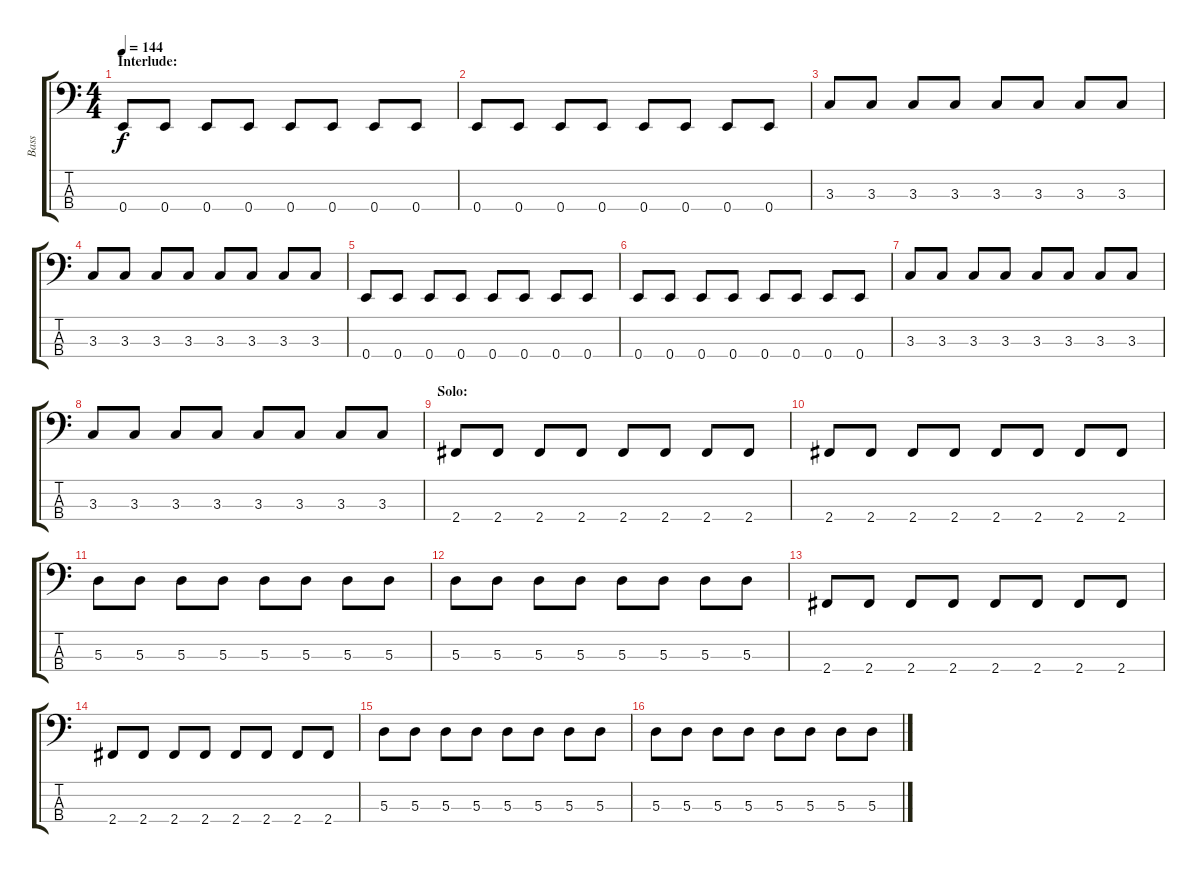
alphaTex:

\track ("Bass" "Bass") {instrument electricbassfinger}
\staff {score tabs}
\tuning (G2 D2 A1 E1) {hide}
\ts (4 4)
\section ("" "Interlude:")
\tempo 144
\clef f4
\ks c
0.4.8{dy f} 0.4.8 0.4.8 0.4.8 0.4.8 0.4.8 0.4.8 0.4.8 |
0.4.8 0.4.8 0.4.8 0.4.8 0.4.8 0.4.8 0.4.8 0.4.8 |
3.3.8 3.3.8 3.3.8 3.3.8 3.3.8 3.3.8 3.3.8 3.3.8 |
3.3.8 3.3.8 3.3.8 3.3.8 3.3.8 3.3.8 3.3.8 3.3.8 |
0.4.8 0.4.8 0.4.8 0.4.8 0.4.8 0.4.8 0.4.8 0.4.8 |
0.4.8 0.4.8 0.4.8 0.4.8 0.4.8 0.4.8 0.4.8 0.4.8 |
3.3.8 3.3.8 3.3.8 3.3.8 3.3.8 3.3.8 3.3.8 3.3.8 |
3.3.8 3.3.8 3.3.8 3.3.8 3.3.8 3.3.8 3.3.8 3.3.8 |
\section ("" "Solo:")
2.4.8 2.4.8 2.4.8 2.4.8 2.4.8 2.4.8 2.4.8 2.4.8 |
2.4.8 2.4.8 2.4.8 2.4.8 2.4.8 2.4.8 2.4.8 2.4.8 |
5.3.8 5.3.8 5.3.8 5.3.8 5.3.8 5.3.8 5.3.8 5.3.8 |
5.3.8 5.3.8 5.3.8 5.3.8 5.3.8 5.3.8 5.3.8 5.3.8 |
2.4.8 2.4.8 2.4.8 2.4.8 2.4.8 2.4.8 2.4.8 2.4.8 |
2.4.8 2.4.8 2.4.8 2.4.8 2.4.8 2.4.8 2.4.8 2.4.8 |
5.3.8 5.3.8 5.3.8 5.3.8 5.3.8 5.3.8 5.3.8 5.3.8 |
5.3.8 5.3.8 5.3.8 5.3.8 5.3.8 5.3.8 5.3.8 5.3.8
